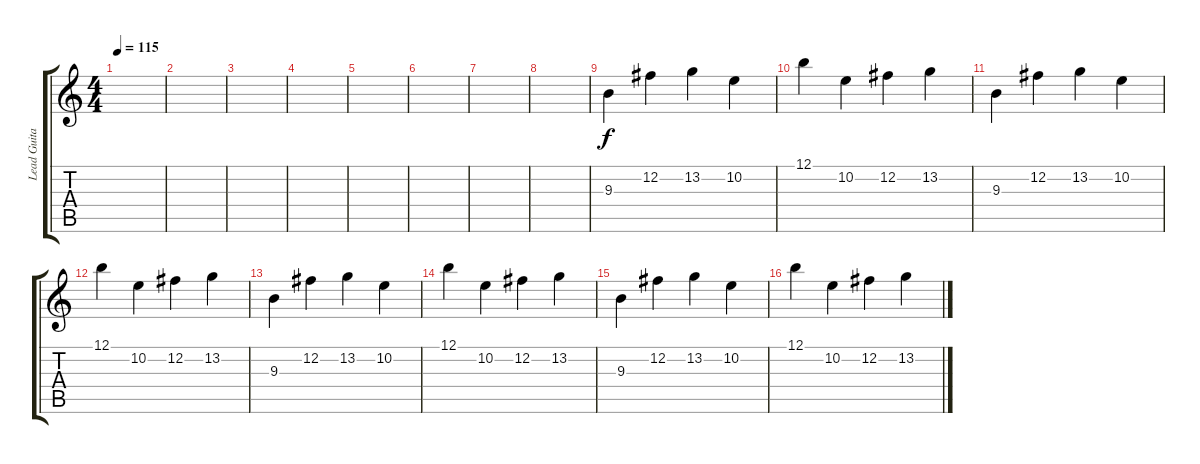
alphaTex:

\track ("Lead Guitar 1" "Lead Guita") {instrument distortionguitar}
\staff {score tabs}
\tuning (B3 Gb3 D3 A2 E2 B1) {hide}
\ts (4 4)
\tempo 115
\clef g2
\ks c
|
|
|
|
|
|
|
|
9.3.4{volume 6} 12.2.4 13.2.4 10.2.4 |
12.1.4 10.2.4 12.2.4 13.2.4 |
9.3.4 12.2.4 13.2.4 10.2.4 |
12.1.4 10.2.4 12.2.4 13.2.4 |
9.3.4 12.2.4 13.2.4 10.2.4 |
12.1.4 10.2.4 12.2.4 13.2.4 |
9.3.4 12.2.4 13.2.4 10.2.4 |
12.1.4 10.2.4 12.2.4 13.2.4
